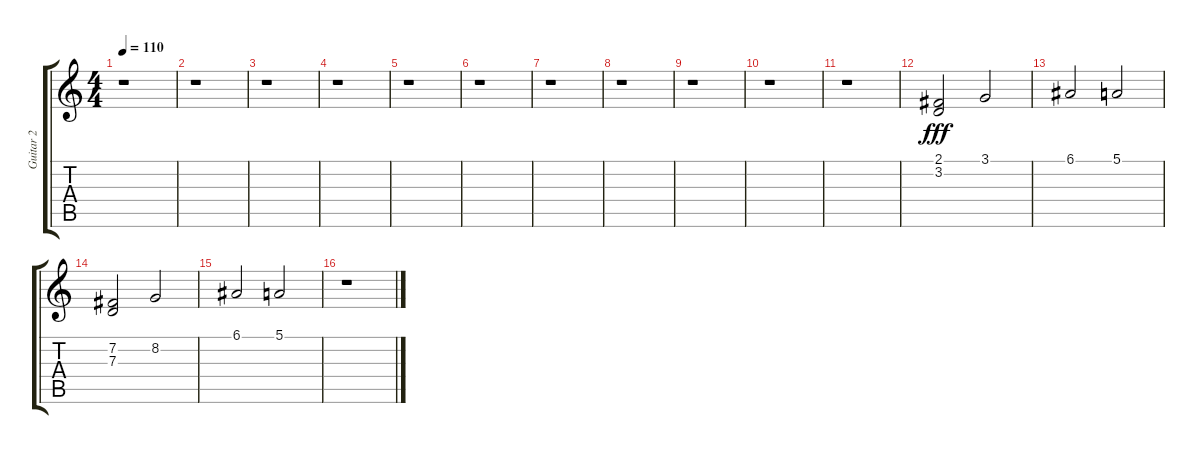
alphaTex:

\track ("Guitar 2" "Guitar 2") {instrument synthstrings1}
\staff {score tabs}
\tuning (E4 B3 G3 D3 A2 E2) {hide}
\ts (4 4)
\tempo 110
\clef g2
\ks c
r.1{dy fff} |
r.1 |
r.1 |
r.1 |
r.1 |
r.1 |
r.1 |
r.1 |
r.1 |
r.1 |
r.1 |
(2.1 3.2).2 3.1.2 |
6.1.2 5.1.2 |
(7.2 7.3).2 8.2.2 |
6.1.2 5.1.2 |
r.1
